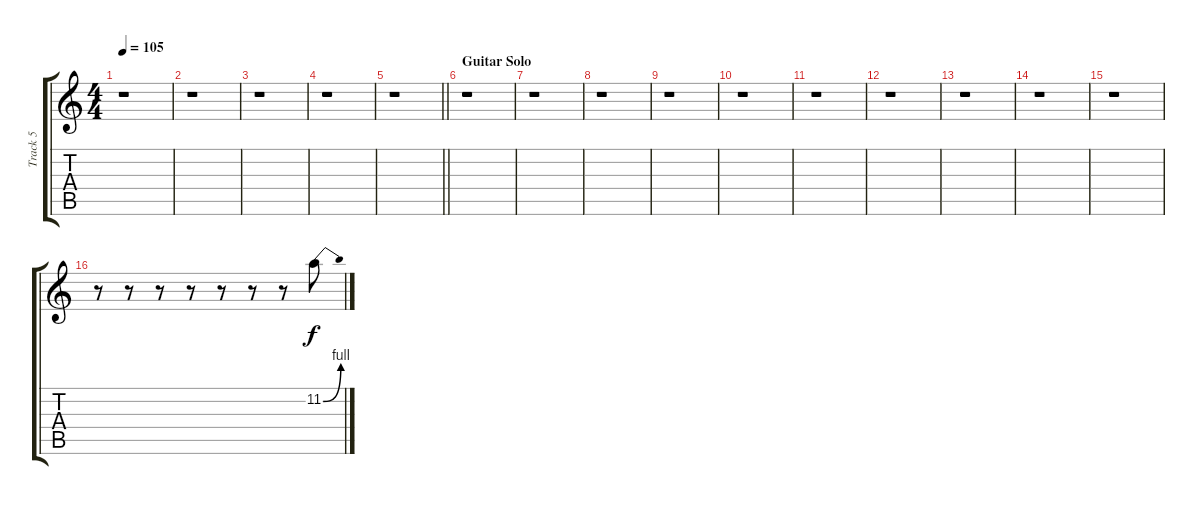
\track ("Track 5" "Track 5") {instrument distortionguitar}
\staff {score tabs}
\tuning (Eb4 Bb3 Gb3 Db3 Ab2 Eb2) {hide}
\ts (4 4)
\tempo 105
\clef g2
\ks c
r.1{dy f} |
r.1 |
r.1 |
r.1 |
\barLineRight lightlight
r.1 |
\section ("" "Guitar Solo")
r.1 |
r.1 |
r.1 |
r.1 |
r.1 |
r.1 |
r.1 |
r.1 |
r.1 |
r.1 |
r.8 r.8 r.8 r.8 r.8 r.8 r.8 11.2{be (bend 0 0 60 4)}.8
